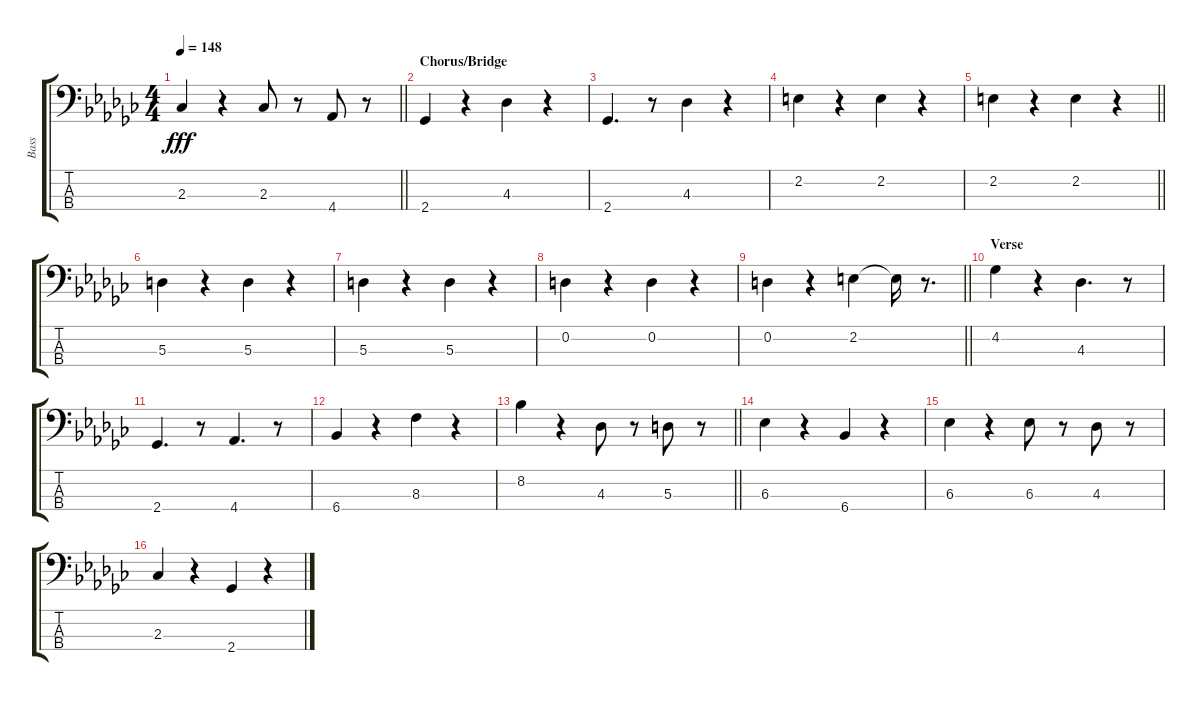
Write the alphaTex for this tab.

\track ("Bass" "Bass") {instrument electricbassfinger}
\staff {score tabs}
\tuning (G2 D2 A1 E1) {hide}
\ts (4 4)
\tempo 148
\clef f4
\barLineRight lightlight
\ks gb
2.3.4{dy fff} r.4 2.3.8 r.8 4.4.8 r.8 |
\section ("" "Chorus/Bridge ")
2.4.4 r.4 4.3.4 r.4 |
2.4.4{d} r.8 4.3.4 r.4 |
2.2.4 r.4 2.2.4 r.4 |
\barLineRight lightlight
2.2.4 r.4 2.2.4 r.4 |
5.3.4 r.4 5.3.4 r.4 |
5.3.4 r.4 5.3.4 r.4 |
0.2.4 r.4 0.2.4 r.4 |
\barLineRight lightlight
0.2.4 r.4 2.2.4 2.2{t}.16 r.8{d} |
\section ("" "Verse")
4.2.4 r.4 4.3.4{d} r.8 |
2.4.4{d} r.8 4.4.4{d} r.8 |
6.4.4 r.4 8.3.4 r.4 |
\barLineRight lightlight
8.2.4 r.4 4.3.8 r.8 5.3.8 r.8 |
6.3.4 r.4 6.4.4 r.4 |
6.3.4 r.4 6.3.8 r.8 4.3.8 r.8 |
2.3.4 r.4 2.4.4 r.4
